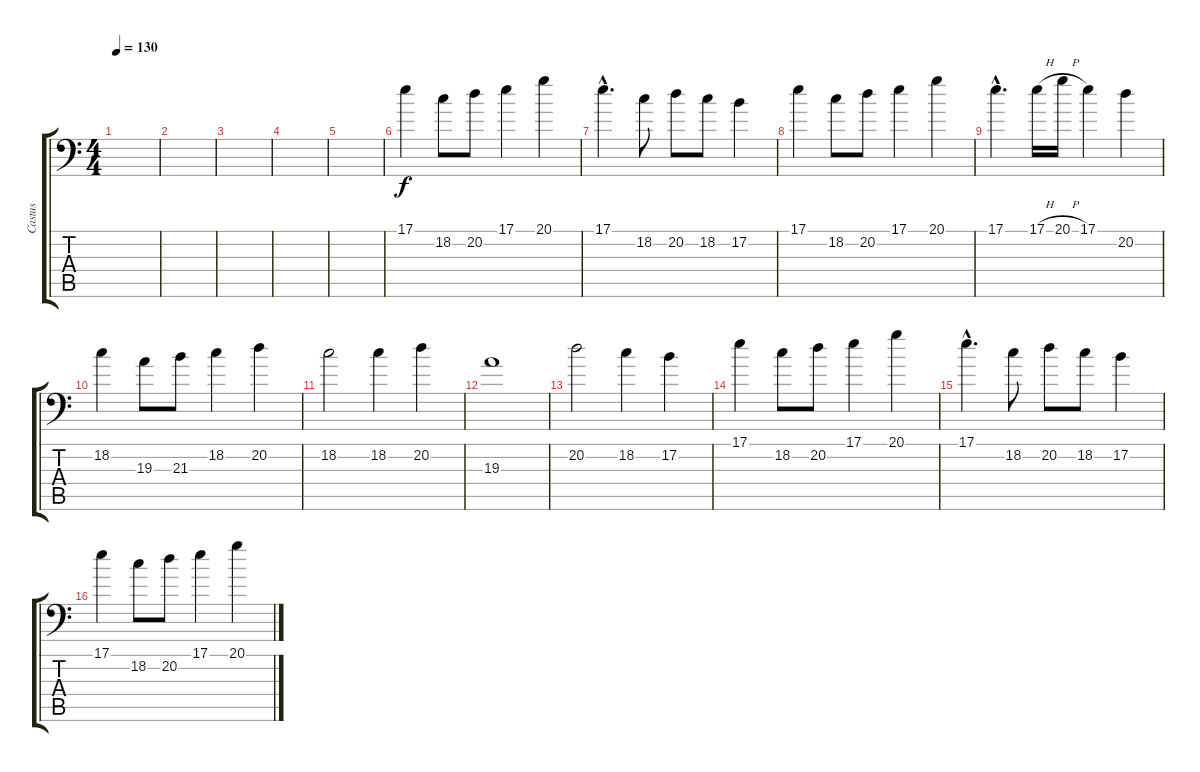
\track ("Castus" "Castus") {instrument bagpipe}
\staff {score tabs}
\tuning (B3 Gb3 D3 A2 E2 A1) {hide}
\ts (4 4)
\tempo 130
\clef f4
\ks c
|
|
|
|
|
17.1.4 18.2.8 20.2.8 17.1.4 20.1.4 |
17.1{hac}.4{d} 18.2.8 20.2.8 18.2.8 17.2.4 |
17.1.4 18.2.8 20.2.8 17.1.4 20.1.4 |
17.1{hac}.4{d} 17.1{h}.16 20.1{h}.16 17.1.4 20.2.4 |
18.2.4 19.3.8 21.3.8 18.2.4 20.2.4 |
18.2.2 18.2.4 20.2.4 |
19.3.1 |
20.2.2 18.2.4 17.2.4 |
17.1.4 18.2.8 20.2.8 17.1.4 20.1.4 |
17.1{hac}.4{d} 18.2.8 20.2.8 18.2.8 17.2.4 |
17.1.4 18.2.8 20.2.8 17.1.4 20.1.4
